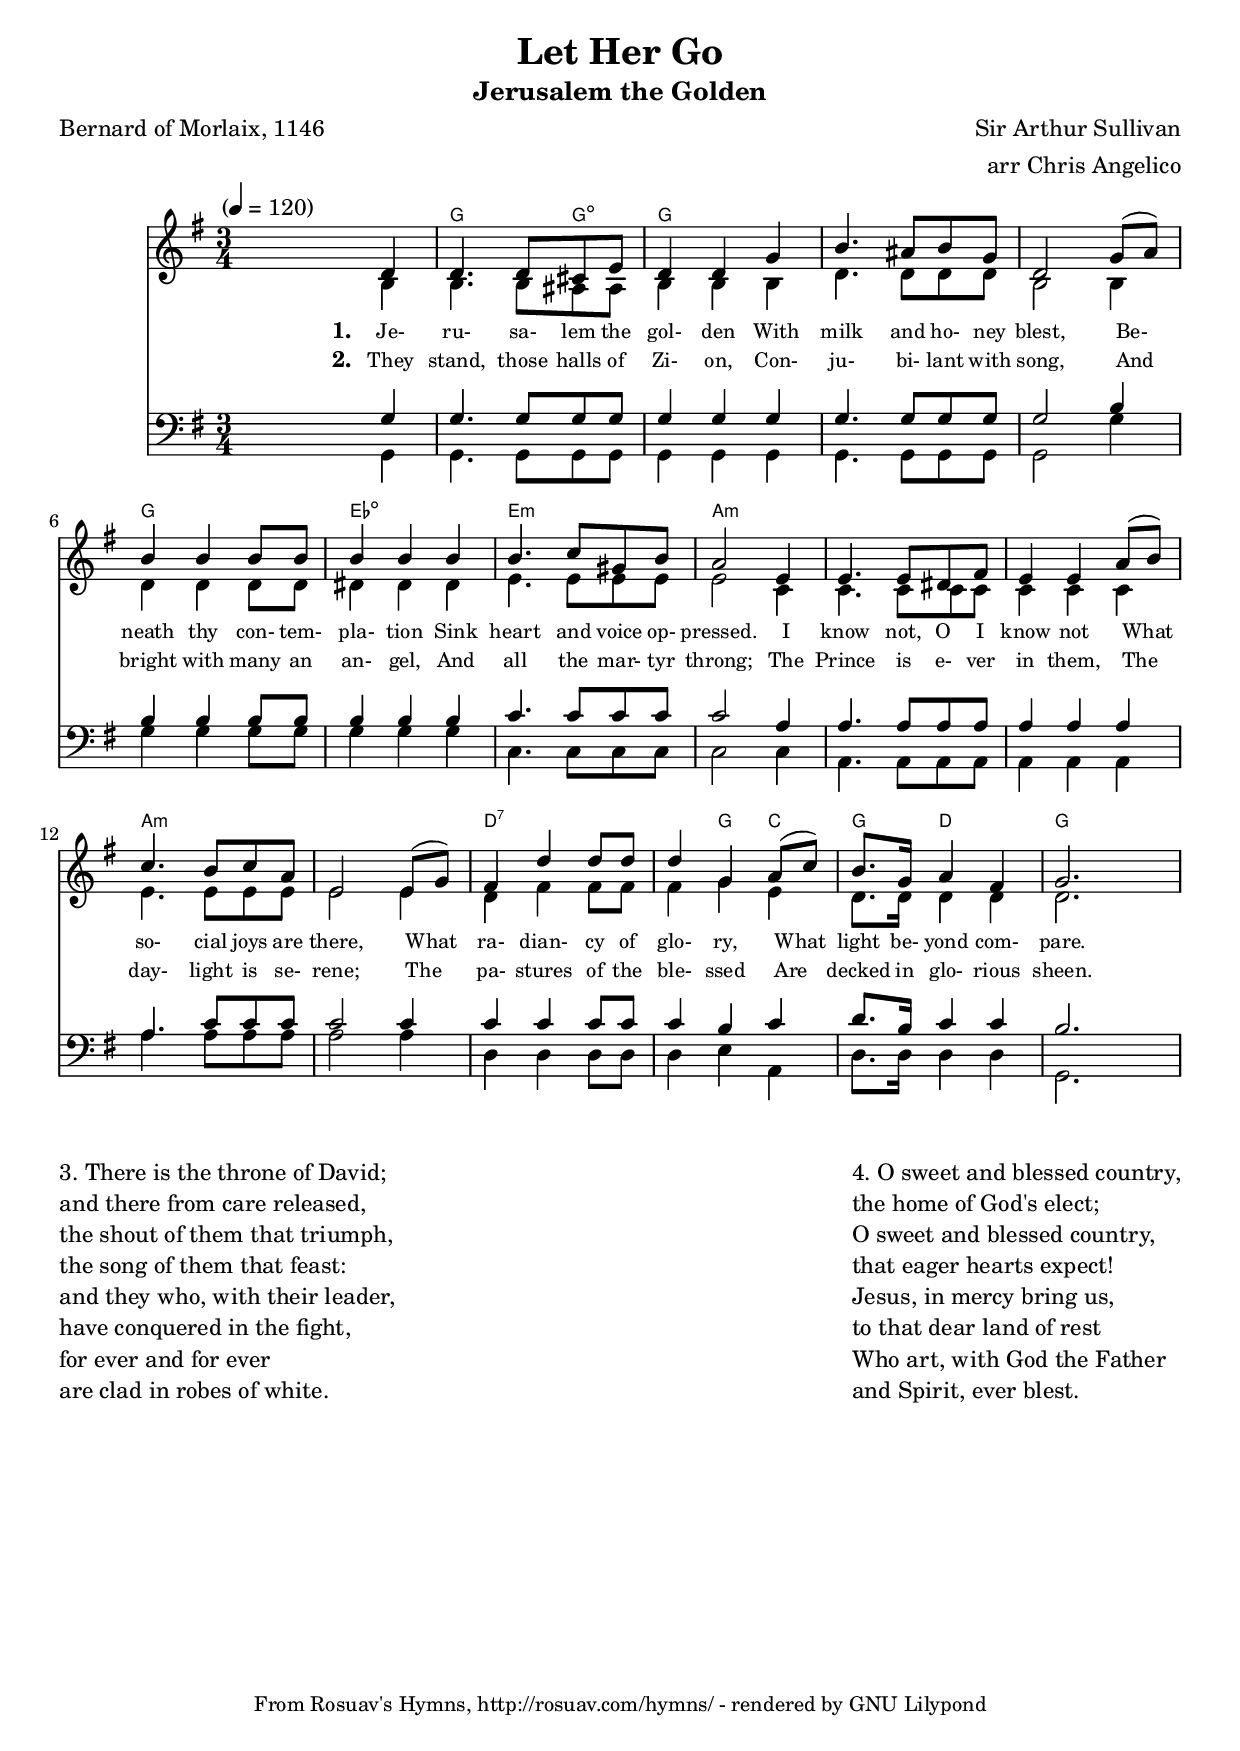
% Let Her Go, by Sir Arthur Sullivan
% Words from Rejoice! #603 or RCH #595
\version "2.24.0"
\include "Hymnal.ly"

\header
{
    title="Let Her Go"
    subtitle="Jerusalem the Golden"
    % poet=""
    composer="Sir Arthur Sullivan" % circa 1898
    arranger="arr Chris Angelico" % 2010-12-09
    poet="Bernard of Morlaix, 1146"
    % composer="Sir Arthur Sullivan arr Chris Angelico"
    % meter=""
    % opus="\"Let Her Go\""
}

\score {
    <<
        \new ChordNames {
            \set chordChanges = ##t
            \transpose c c,
            \chordmode {
                \override ChordName.font-size = #-2
                s2.
                % Jerusalem
                g2 g4:dim g2. g g g ef:dim e:m a:m
                %
                a:m a:m a:m a:m d:7 d4:7 g c g d d g
            }
        }
        \new Staff <<
            \set Staff.midiInstrument = "acoustic grand"
            \key g \major
            \time 3/4
            \tempo "" 4 = 120
            \new Voice = "sops" \relative f' {
                s2
                \voiceOne
                d4 d4. d8 cs e d4 d g b4. as8 b g d2
                g8(a) b4 b b8 b b4 b b b4. c8 gs b a2
                e4 e4. e8 ds fs e4 e a8(b) c4. b8 c a e2
                e8(g) fs4 d' d8 d d4 g, a8(c) b8. g16 a4 fs g2.
            }
            % Words from Rejoice! #603
            \addlyrics { \lyr \lyricmode {
                \override LyricText.font-size = #-1
                \set stanza = #"1."
                !Je- ru- sa- lem the gol- den               % RCH #599
                !With milk and ho- ney blest,
                !Be- neath thy con- tem- pla- tion
                !Sink heart and voice op- pressed.
                !I know not, O I know not
                !What so- cial joys are there,
                !What ra- dian- cy of glo- ry,
                !What light be- yond com- pare.

                %{!Je- ru- sa- lem the gol- den             % Rejoice! #603
                !in glo- ry high a- bove;
                !O ci- ty of God's pres- ence,
                !O vi- sion of God's love:
                !how won- der- ful the plea- sures,
                !and joys a- wait- ing there;
                !what ra- dian- cy of glo- ry,
                !what peace be- yond com- pare!%}
            } }
            \addlyrics { \lyr \lyricmode {
                \override LyricText.font-size = #-1
                \set stanza = #"2."
                !They stand, those halls of Zi- on,
                !Con- ju- bi- lant with song,
                !And bright with many an an- gel,
                !And all the mar- tyr throng;
                !The Prince is e- ver in them,
                !The day- light is se- rene;
                !The pa- stures of the ble- ssed
                !Are decked in glo- rious sheen.

                %{!They stand, those halls of Zi- on,
                !all ju- bi- lant with song;
                !and bright with many an an- gel,
                !and all the mar- tyr throng;
                !the Prince is e- ver in them,
                !the day- light is se- rene;
                !the tree of life and heal- ing
                !has leaves of rich- est green.%}
            } }
            \new Voice = "alto" \relative f' {
                \voiceTwo
                s2
                b,4 b4. b8 as as b4 b b d4. d8 d d b2
                b4 d4 d d8 d ds4 ds ds e4. e8 e e e2
                c4 c4. c8 c c c4 c c e4. e8 e e e2
                e4 d4 fs fs8 fs fs4 g e d8. d16 d4 d d2.       % Last note should be e2, but to make this resolve without the repeat, fudge it to a G major chord.
            }
        >>
        \new Staff <<
            \clef bass
            \key g \major
            \new Voice = "tenor" \relative c' {
                s2
                \voiceOne
                g4 g4. g8 g g g4 g g g4. g8 g g g2
                b4 b4 b b8 b b4 b b c4. c8 c c c2
                a4 a4. a8 a a a4 a a a4. c8 c c c2
                c4 c4 c c8 c c4 b c d8. b16 c4 c b2.
            }
            \new Voice = "bass" \relative c' {
                \voiceTwo
                s2
                g,4 g4. g8 g g g4 g g g4. g8 g g g2
                g'4 g4 g g8 g g4 g g c,4. c8 c c c2
                c4 a4. a8 a a a4 a a a'4. a8 a a a2
                a4 d,4 d d8 d d4 e a, d8. d16 d4 d g,2.
            }
        >>
    >>
    \layout { }
    \midi { \context { \ChordNames \remove Note_performer } } % Stop chords from sounding in the MIDI
}

% Additional verses
\markup \fill-line {
\column {
"3. There is the throne of David;"
"and there from care released,"
"the shout of them that triumph,"
"the song of them that feast:"
"and they who, with their leader,"
"have conquered in the fight,"
"for ever and for ever"
"are clad in robes of white."
}
\column {
"4. O sweet and blessed country,"
"the home of God's elect;"
"O sweet and blessed country,"
"that eager hearts expect!"
"Jesus, in mercy bring us,"
"to that dear land of rest"
"Who art, with God the Father"
"and Spirit, ever blest."
}
%{ Rejoice words:
\column {
"3. There is the throne of David;"
"and there from pain released,"
"the shout of those who triumph,"
"the song of those who feast:"
"and all who, with their leader,"
"have conquered in the fight,"
"are garlanded with glory"
"and robed in purest white."
}
\column {
"4.How lovely is that city,"
"the home of God's elect;"
"how beautiful the country"
"that eager hearts expect!"
"Jesus, in mercy bring us,"
"to that eternal shore"
"where Father, Son, and Spirit"
"are worshipped evermore."
}
End Rejoice %}
}
